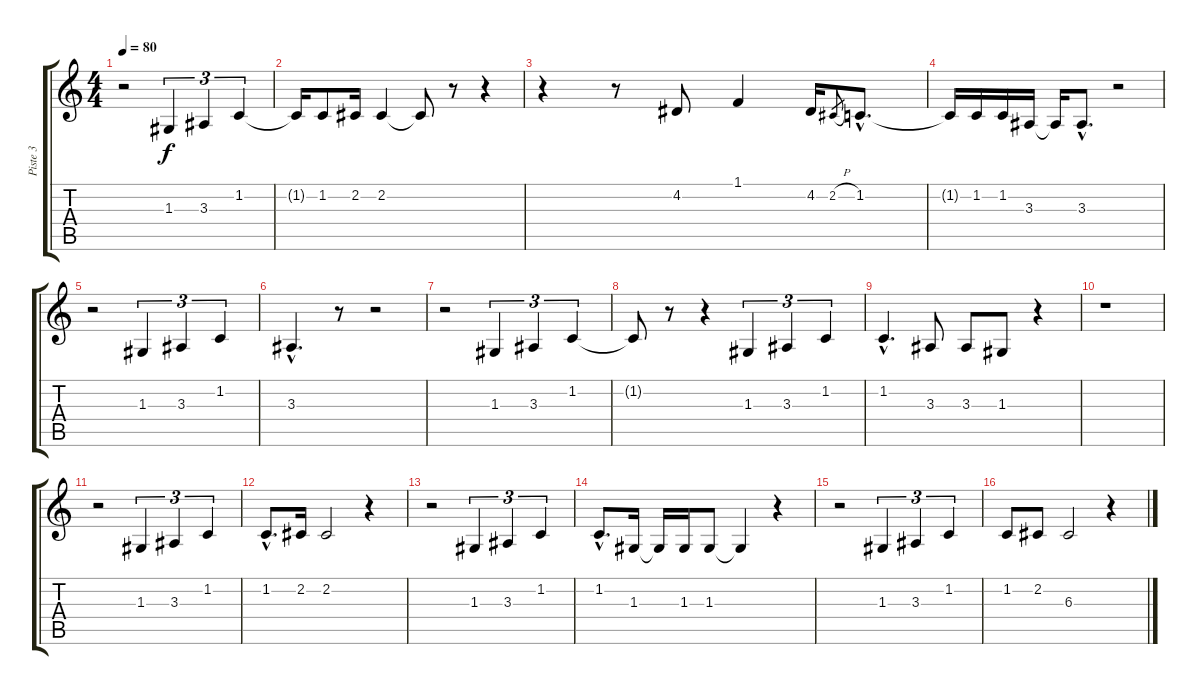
\track ("Piste 3" "Piste 3") {instrument oboe}
\staff {score tabs}
\tuning (E4 B3 G3 D3 A2 E2) {hide}
\ts (4 4)
\tempo 80
\clef g2
\ks c
r.2{dy f} 1.3.4{tu (3 2)} 3.3.4{tu (3 2)} 1.2.4{tu (3 2)} |
1.2{t}.16 1.2.8 2.2.16 2.2.4 2.2{t}.8 r.8 r.4 |
r.4 r.8 4.2.8 1.1.4 4.2.16 2.2{h}.8{gr} 1.2{hac}.8{d} |
1.2{t}.16 1.2.16 1.2.16 3.3.16 3.3{t}.16 3.3{hac}.8{d} r.2 |
r.2 1.3.4{tu (3 2)} 3.3.4{tu (3 2)} 1.2.4{tu (3 2)} |
3.3{hac}.4{d} r.8 r.2 |
r.2 1.3.4{tu (3 2)} 3.3.4{tu (3 2)} 1.2.4{tu (3 2)} |
1.2{t}.8 r.8 r.4 1.3.4{tu (3 2)} 3.3.4{tu (3 2)} 1.2.4{tu (3 2)} |
1.2{hac}.4{d} 3.3.8 3.3.8 1.3.8 r.4 |
r.1 |
r.2 1.3.4{tu (3 2)} 3.3.4{tu (3 2)} 1.2.4{tu (3 2)} |
1.2{hac}.8{d} 2.2.16 2.2.2 r.4 |
r.2 1.3.4{tu (3 2)} 3.3.4{tu (3 2)} 1.2.4{tu (3 2)} |
1.2{hac}.8{d} 1.3.16 1.3{t}.16 1.3.16 1.3.8 1.3{t}.4 r.4 |
r.2 1.3.4{tu (3 2)} 3.3.4{tu (3 2)} 1.2.4{tu (3 2)} |
1.2.8 2.2.8 6.3.2 r.4
